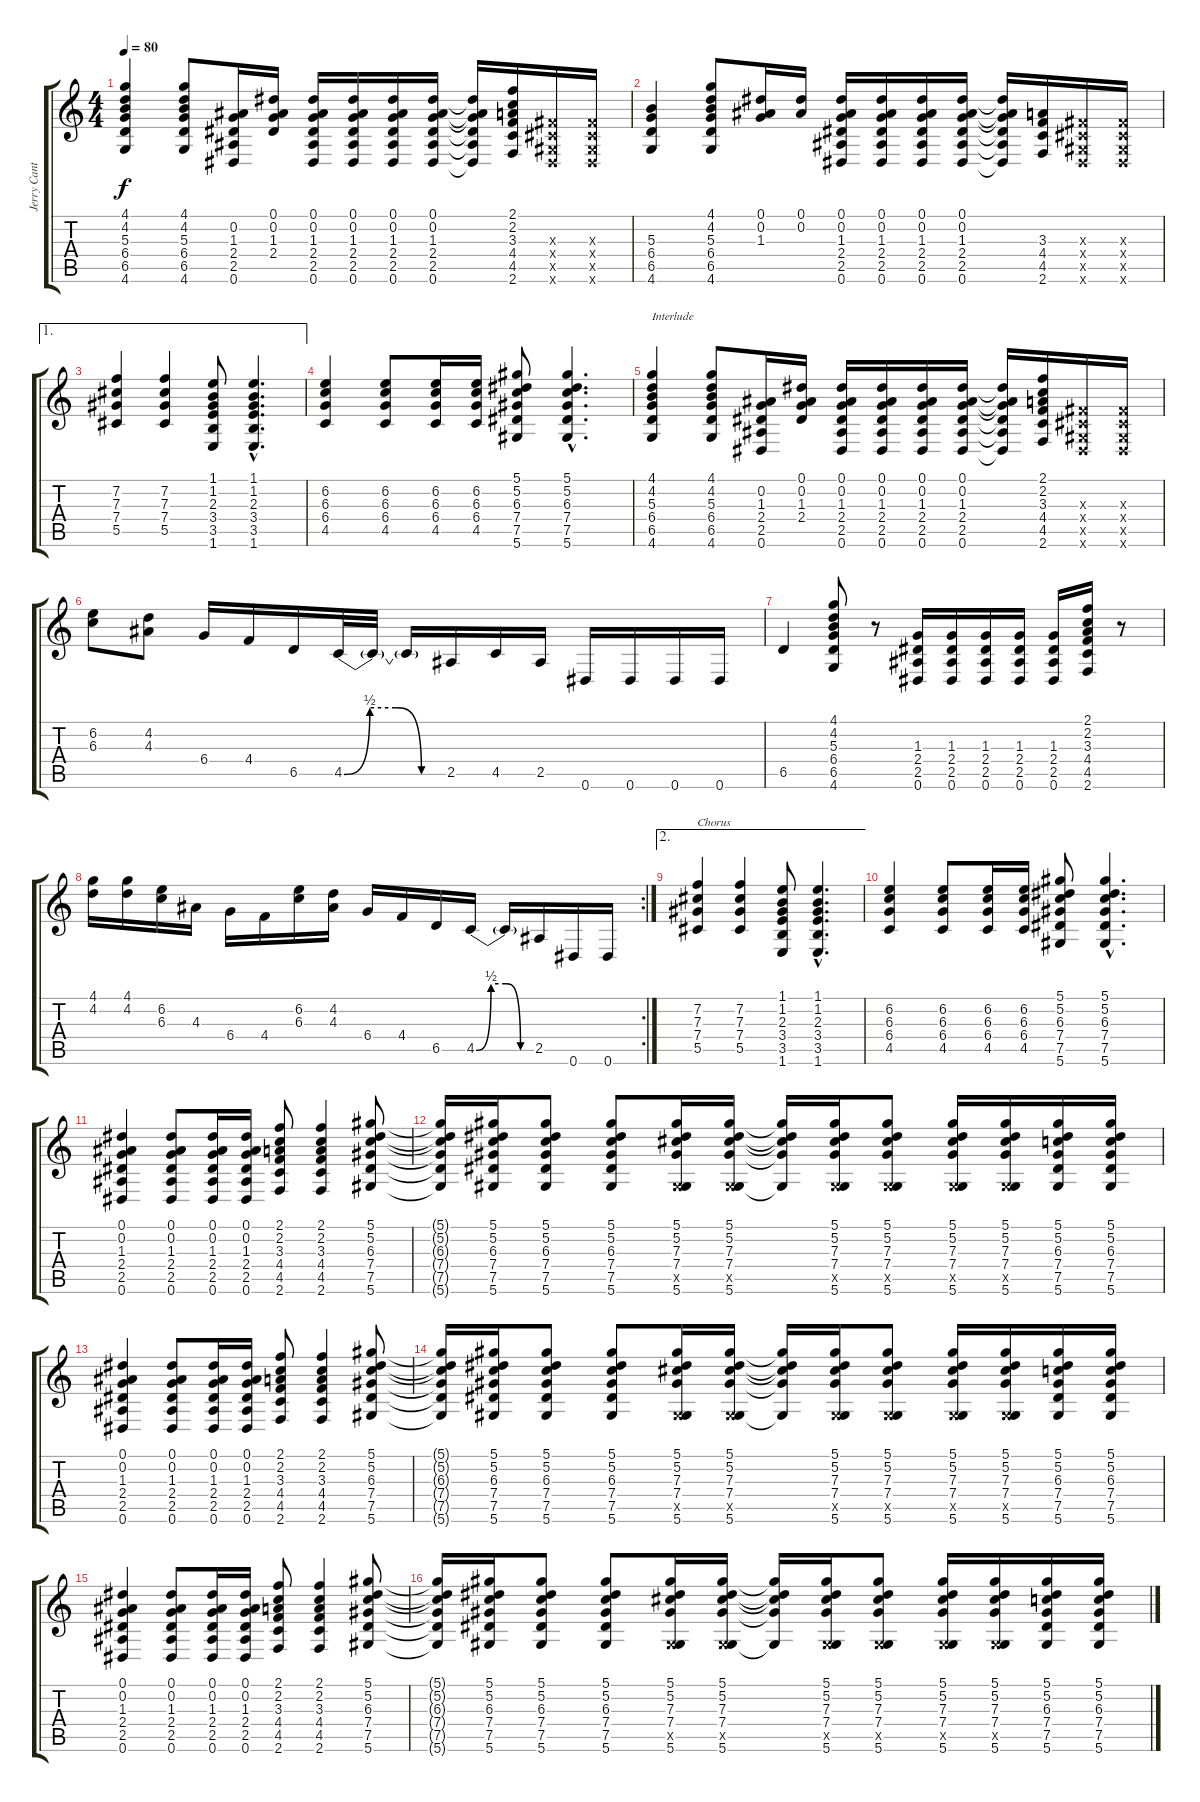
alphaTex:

\track ("Jerry Cantrell" "Jerry Cant") {instrument acousticguitarsteel}
\staff {score tabs}
\tuning (Eb4 Bb3 Gb3 Db3 Ab2 Eb2) {hide}
\ts (4 4)
\tempo 80
\clef g2
\ks c
(4.1 4.2 5.3 6.4 6.5 4.6).4{dy f} (4.1 4.2 5.3 6.4 6.5 4.6).8 (0.2 1.3 2.4 2.5 0.6).16 (0.1 0.2 1.3 2.4).16 (0.1 0.2 1.3 2.4 2.5 0.6).16 (0.1 0.2 1.3 2.4 2.5 0.6).16 (0.1 0.2 1.3 2.4 2.5 0.6).16 (0.1 0.2 1.3 2.4 2.5 0.6).16 (0.1{t} 0.2{t} 1.3{t} 2.4{t} 2.5{t} 0.6{t}).16 (2.1 2.2 3.3 4.4 4.5 2.6).16 (0.3{x} 0.4{x} 0.5{x} 0.6{x}).16 (0.3{x} 0.4{x} 0.5{x} 0.6{x}).16 |
(5.3 6.4 6.5 4.6).4 (4.1 4.2 5.3 6.4 6.5 4.6).8 (0.1 0.2 1.3).16 (0.1 0.2).16 (0.1 0.2 1.3 2.4 2.5 0.6).16 (0.1 0.2 1.3 2.4 2.5 0.6).16 (0.1 0.2 1.3 2.4 2.5 0.6).16 (0.1 0.2 1.3 2.4 2.5 0.6).16 (0.1{t} 0.2{t} 1.3{t} 2.4{t} 2.5{t} 0.6{t}).16 (3.3 4.4 4.5 2.6).16 (0.3{x} 0.4{x} 0.5{x} 0.6{x}).16 (0.3{x} 0.4{x} 0.5{x} 0.6{x}).16 |
\ae 1
(7.2 7.3 7.4 5.5).4 (7.2 7.3 7.4 5.5).4 (1.1 1.2 2.3 3.4 3.5 1.6).8 (1.1{hac} 1.2{hac} 2.3{hac} 3.4{hac} 3.5{hac} 1.6{hac}).4{d} |
(6.2 6.3 6.4 4.5).4 (6.2 6.3 6.4 4.5).8 (6.2 6.3 6.4 4.5).16 (6.2 6.3 6.4 4.5).16 (5.1 5.2 6.3 7.4 7.5 5.6).8 (5.1{hac} 5.2{hac} 6.3{hac} 7.4{hac} 7.5{hac} 5.6{hac}).4{d} |
(4.1 4.2 5.3 6.4 6.5 4.6).4{txt "Interlude"} (4.1 4.2 5.3 6.4 6.5 4.6).8 (0.2 1.3 2.4 2.5 0.6).16 (0.1 0.2 1.3 2.4).16 (0.1 0.2 1.3 2.4 2.5 0.6).16 (0.1 0.2 1.3 2.4 2.5 0.6).16 (0.1 0.2 1.3 2.4 2.5 0.6).16 (0.1 0.2 1.3 2.4 2.5 0.6).16 (0.1{t} 0.2{t} 1.3{t} 2.4{t} 2.5{t} 0.6{t}).16 (2.1 2.2 3.3 4.4 4.5 2.6).16 (0.3{x} 0.4{x} 0.5{x} 0.6{x}).16 (0.3{x} 0.4{x} 0.5{x} 0.6{x}).16 |
(6.2 6.3).8 (4.2 4.3).8 6.4.16 4.4.16 6.5.16 4.5{be (custom 0 0 15 2 30 2 45 0 60 0)}.32 4.5{t}.32 4.5{t}.16 2.5.16 4.5.16 2.5.16 0.6.16 0.6.16 0.6.16 0.6.16 |
6.5.4 (4.1 4.2 5.3 6.4 6.5 4.6).8 r.8 (1.3 2.4 2.5 0.6).16 (1.3 2.4 2.5 0.6).16 (1.3 2.4 2.5 0.6).16 (1.3 2.4 2.5 0.6).16 (1.3 2.4 2.5 0.6).16 (2.1 2.2 3.3 4.4 4.5 2.6).16 r.8 |
\rc 2
(4.1 4.2).16 (4.1 4.2).16 (6.2 6.3).16 4.3.16 6.4.16 4.4.16 (6.2 6.3).16 (4.2 4.3).16 6.4.16 4.4.16 6.5.16 4.5{be (custom 0 0 15 2 30 2 45 0 60 0)}.16 4.5{t}.16 2.5.16 0.6.16 0.6.16 |
\ae 2
(7.2 7.3 7.4 5.5).4{txt "Chorus"} (7.2 7.3 7.4 5.5).4 (1.1 1.2 2.3 3.4 3.5 1.6).8 (1.1{hac} 1.2{hac} 2.3{hac} 3.4{hac} 3.5{hac} 1.6{hac}).4{d} |
(6.2 6.3 6.4 4.5).4 (6.2 6.3 6.4 4.5).8 (6.2 6.3 6.4 4.5).16 (6.2 6.3 6.4 4.5).16 (5.1 5.2 6.3 7.4 7.5 5.6).8 (5.1{hac} 5.2{hac} 6.3{hac} 7.4{hac} 7.5{hac} 5.6{hac}).4{d} |
(0.1 0.2 1.3 2.4 2.5 0.6).4 (0.1 0.2 1.3 2.4 2.5 0.6).8 (0.1 0.2 1.3 2.4 2.5 0.6).16 (0.1 0.2 1.3 2.4 2.5 0.6).16 (2.1 2.2 3.3 4.4 4.5 2.6).8 (2.1 2.2 3.3 4.4 4.5 2.6).4 (5.1 5.2 6.3 7.4 7.5 5.6).8 |
(5.1{t} 5.2{t} 6.3{t} 7.4{t} 7.5{t} 5.6{t}).16 (5.1 5.2 6.3 7.4 7.5 5.6).16 (5.1 5.2 6.3 7.4 7.5 5.6).8 (5.1 5.2 6.3 7.4 7.5 5.6).8 (5.1 5.2 7.3 7.4 0.5{x} 5.6).16 (5.1 5.2 7.3 7.4 0.5{x} 5.6).16 (5.1{t} 5.2{t} 7.3{t} 7.4{t} 5.6{t}).16 (5.1 5.2 7.3 7.4 0.5{x} 5.6).16 (5.1 5.2 7.3 7.4 0.5{x} 5.6).8 (5.1 5.2 7.3 7.4 0.5{x} 5.6).16 (5.1 5.2 7.3 7.4 0.5{x} 5.6).16 (5.1 5.2 6.3 7.4 7.5 5.6).16 (5.1 5.2 6.3 7.4 7.5 5.6).16 |
(0.1 0.2 1.3 2.4 2.5 0.6).4 (0.1 0.2 1.3 2.4 2.5 0.6).8 (0.1 0.2 1.3 2.4 2.5 0.6).16 (0.1 0.2 1.3 2.4 2.5 0.6).16 (2.1 2.2 3.3 4.4 4.5 2.6).8 (2.1 2.2 3.3 4.4 4.5 2.6).4 (5.1 5.2 6.3 7.4 7.5 5.6).8 |
(5.1{t} 5.2{t} 6.3{t} 7.4{t} 7.5{t} 5.6{t}).16 (5.1 5.2 6.3 7.4 7.5 5.6).16 (5.1 5.2 6.3 7.4 7.5 5.6).8 (5.1 5.2 6.3 7.4 7.5 5.6).8 (5.1 5.2 7.3 7.4 0.5{x} 5.6).16 (5.1 5.2 7.3 7.4 0.5{x} 5.6).16 (5.1{t} 5.2{t} 7.3{t} 7.4{t} 5.6{t}).16 (5.1 5.2 7.3 7.4 0.5{x} 5.6).16 (5.1 5.2 7.3 7.4 0.5{x} 5.6).8 (5.1 5.2 7.3 7.4 0.5{x} 5.6).16 (5.1 5.2 7.3 7.4 0.5{x} 5.6).16 (5.1 5.2 6.3 7.4 7.5 5.6).16 (5.1 5.2 6.3 7.4 7.5 5.6).16 |
(0.1 0.2 1.3 2.4 2.5 0.6).4 (0.1 0.2 1.3 2.4 2.5 0.6).8 (0.1 0.2 1.3 2.4 2.5 0.6).16 (0.1 0.2 1.3 2.4 2.5 0.6).16 (2.1 2.2 3.3 4.4 4.5 2.6).8 (2.1 2.2 3.3 4.4 4.5 2.6).4 (5.1 5.2 6.3 7.4 7.5 5.6).8 |
(5.1{t} 5.2{t} 6.3{t} 7.4{t} 7.5{t} 5.6{t}).16 (5.1 5.2 6.3 7.4 7.5 5.6).16 (5.1 5.2 6.3 7.4 7.5 5.6).8 (5.1 5.2 6.3 7.4 7.5 5.6).8 (5.1 5.2 7.3 7.4 0.5{x} 5.6).16 (5.1 5.2 7.3 7.4 0.5{x} 5.6).16 (5.1{t} 5.2{t} 7.3{t} 7.4{t} 5.6{t}).16 (5.1 5.2 7.3 7.4 0.5{x} 5.6).16 (5.1 5.2 7.3 7.4 0.5{x} 5.6).8 (5.1 5.2 7.3 7.4 0.5{x} 5.6).16 (5.1 5.2 7.3 7.4 0.5{x} 5.6).16 (5.1 5.2 6.3 7.4 7.5 5.6).16 (5.1 5.2 6.3 7.4 7.5 5.6).16
